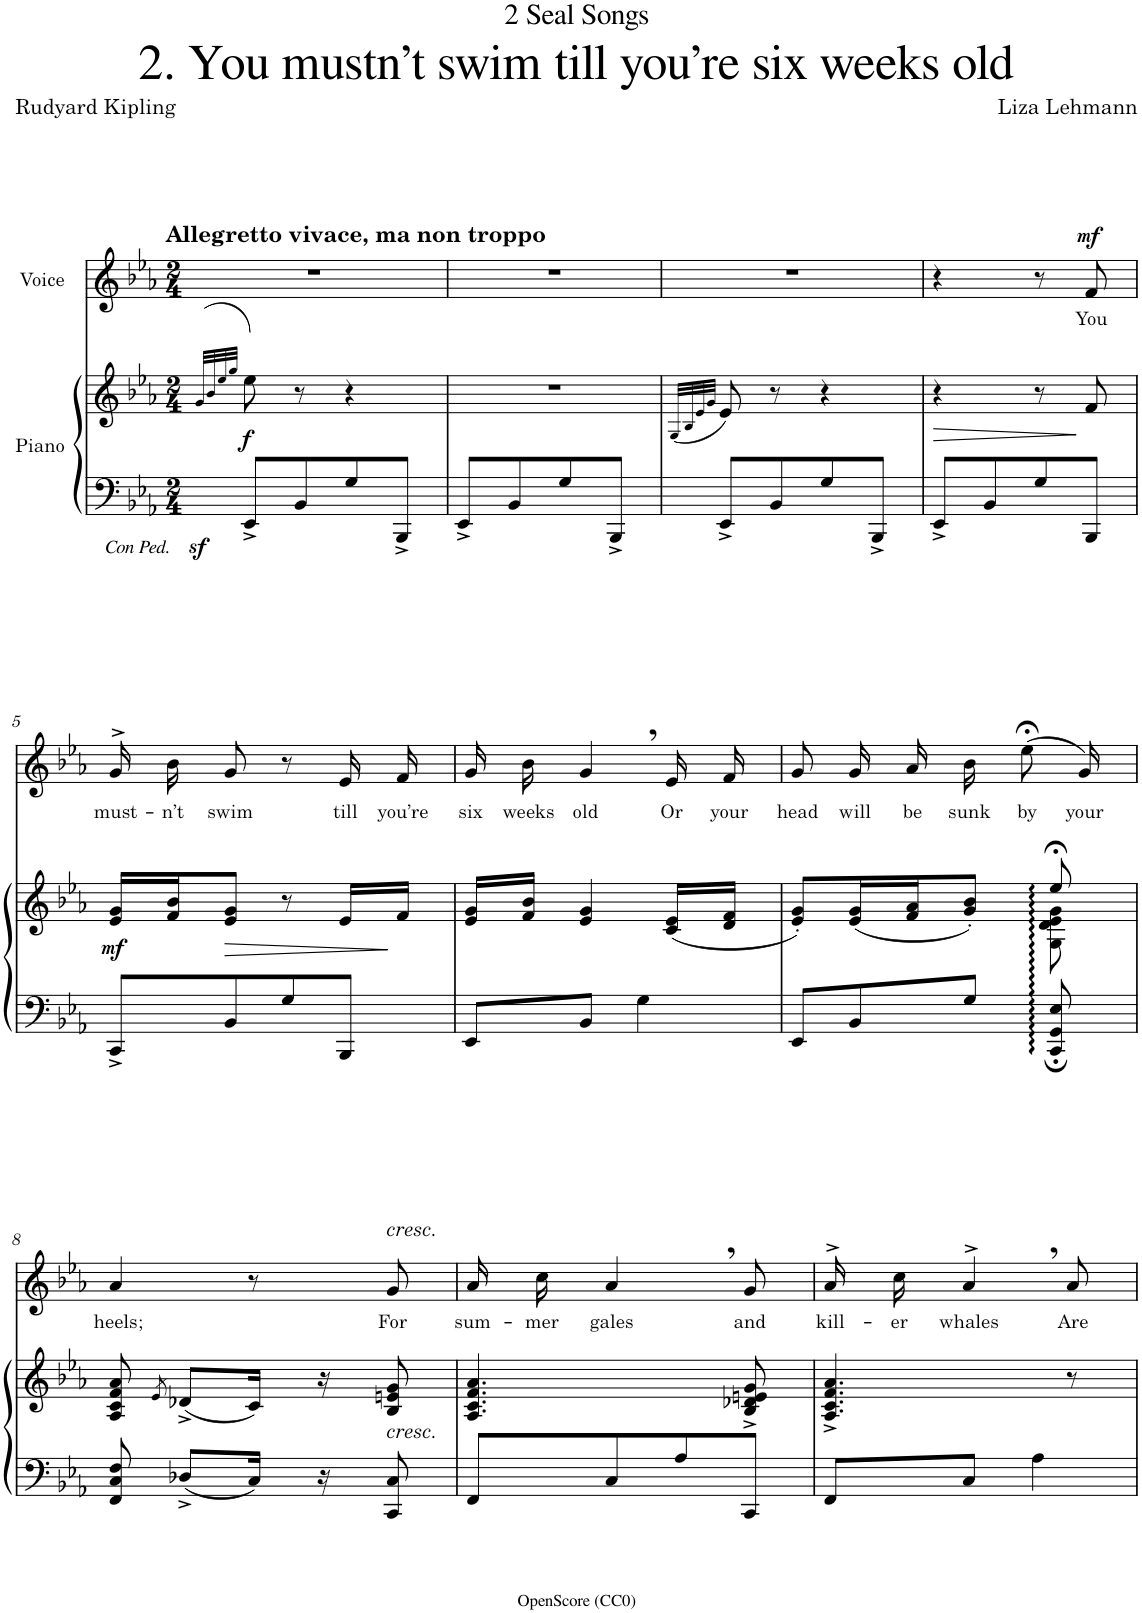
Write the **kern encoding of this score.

**kern	**kern	**dynam	**kern	**text	**dynam
*part2	*part2	*part2	*part1	*part1	*part1
*staff3	*staff2	*staff2/3	*staff1	*staff1	*staff1
*I"Piano	*	*	*I"Voice	*	*
*I'Pno	*	*	*	*	*
*clefF4	*clefG2	*	*clefG2	*	*
*k[b-e-a-]	*k[b-e-a-]	*	*k[b-e-a-]	*	*
*M2/4	*M2/4	*	*M2/4	*	*
=1	=1	=1	=1	=1	=1
.	(>32qg/LLL	.	.	.	.
.	32qb-/	.	.	.	.
.	32qee-/	.	.	.	.
.	32qgg/JJJ	.	.	.	.
!	!	!	!LO:TX:a:B:t=Allegretto vivace, ma non troppo	!	!
!	!	!LO:DY:b=2	!	!	!
!	!	!LO:DY:n=1:b	!	!	!
8EE-z<^/L	8ee-\)	other-dynamics f	2r	.	.
8BB-/	8r	.	.	.	.
8G/	4r	.	.	.	.
8BBB-^/J	.	.	.	.	.
=2	=2	=2	=2	=2	=2
8EE-^/L	2r	.	2r	.	.
8BB-/	.	.	.	.	.
8G/	.	.	.	.	.
8BBB-^/J	.	.	.	.	.
=3	=3	=3	=3	=3	=3
.	(32qG/LLL	.	.	.	.
.	32qB-/	.	.	.	.
.	32qe-/	.	.	.	.
.	32qg/JJJ	.	.	.	.
8EE-^/L	8e-/)	.	2r	.	.
8BB-/	8r	.	.	.	.
8G/	4r	.	.	.	.
8BBB-^/J	.	.	.	.	.
=4	=4	=4	=4	=4	=4
!	!	!LO:HP:b	!	!	!
8EE-^/L	4r	>	4r	.	.
8BB-/	.	.	.	.	.
8G/	8r	.	8r	.	.
!	!	!	!	!LO:LY:b	!LO:DY:a
8BBB-/J	8f/	]	8f/	You	mf
!!LO:LB:g=z
=5	=5	=5	=5	=5	=5
!	!	!LO:DY:b	!	!LO:LY:b	!
8CC^/L	16e-/ 16g/LL	mf	16g^>/LL	must-	.
!	!	!	!	!LO:LY:b	!
.	16f/ 16b-/J	.	16b-/J	-n’t	.
!	!	!LO:HP:b	!	!LO:LY:b	!
8BB-/	8e-/ 8g/J	>	8g/J	swim	.
8G/	8r	.	8r	.	.
!	!	!	!	!LO:LY:b	!
8BBB-/J	16e-/LL	.	16e-/LL	till	.
!	!	!	!	!LO:LY:b	!
.	16f/JJ	]	16f/JJ	you’re	.
=6	=6	=6	=6	=6	=6
!	!	!	!	!LO:LY:b	!
8EE-/L	16e-/ 16g/LL	.	16g/LL	six	.
!	!	!	!	!LO:LY:b	!
.	16f/ 16b-/JJ	.	16b-/JJ	weeks	.
!	!	!	!	!LO:LY:b	!
8BB-/J	4e-/ 4g/	.	4g,/	old	.
4G\	.	.	.	.	.
!	!	!	!	!LO:LY:b	!
.	(16c/ 16e-/LL	.	16e-/LL	Or	.
!	!	!	!	!LO:LY:b	!
.	16d/ 16f/JJ	.	16f/JJ	your	.
=7	=7	=7	=7	=7	=7
*	*^	*	*	*	*
!	!	!	!	!	!LO:LY:b	!
8EE-/L	8e-/' 8g/'L)	4.ryy	.	8g/L	head	.
!	!	!	!	!	!LO:LY:b	!
8BB-/	(16e-/ 16g/L	.	.	16g/L	will	.
!	!	!	!	!	!LO:LY:b	!
.	16f/ 16a-/J	.	.	16a-/JJ	be	.
!	!	!	!	!	!LO:LY:b	!
8G/J	8g/' 8b-/'J)	.	.	16b-/KL	sunk	.
!	!	!	!	!	!LO:LY:b	!
.	.	.	.	(8ee-;</	by	.
8CC/; 8GG/; 8E-/;	8ee-;</	8G\ 8d\ 8e-\ 8g\	.	.	.	.
!	!	!	!	!	!LO:LY:b	!
.	.	.	.	16g/Jk)	your	.
*	*v	*v	*	*	*	*
!!LO:LB:g=z
=8	=8	=8	=8	=8	=8
!	!	!	!	!LO:LY:b	!
8FF/ 8C/ 8F/	8A-/ 8c/ 8f/ 8a-/	.	4a-/	heels;	.
.	8qe-/	.	.	.	.
8D-X^/L	(8d-X^/L	.	.	.	.
16C/Jk	16c/Jk)	.	8r	.	.
16r	16r	.	.	.	.
!	!	!	!LO:TX:a:i:t=cresc.	!	!
!	!LO:TX:b:i:t=cresc.	!	!	!	!
!	!	!	!	!LO:LY:b	!
8CC/ 8C/	8B-/ 8en/ 8g/	.	8g/	For	.
=9	=9	=9	=9	=9	=9
!	!	!	!	!LO:LY:b	!
8FF/L	4.A-/ 4.c/ 4.f/ 4.a-/	.	16a-\LL	sum-	.
!	!	!	!	!LO:LY:b	!
.	.	.	16cc\JJ	-mer	.
!	!	!	!	!LO:LY:b	!
8C/	.	.	4a-,/	gales	.
8A-/	.	.	.	.	.
!	!	!	!	!LO:LY:b	!
8CC/J	8B-/^ 8d-X/^ 8en/^ 8g/^	.	8g/	and	.
=10	=10	=10	=10	=10	=10
!	!	!	!	!LO:LY:b	!
8FF/L	4.A-/^ 4.c/^ 4.f/^ 4.a-/^	.	16a-^>\LL	kill-	.
!	!	!	!	!LO:LY:b	!
.	.	.	16cc\JJ	-er	.
!	!	!	!	!LO:LY:b	!
8C/J	.	.	4a-^>,/	whales	.
4A-\	.	.	.	.	.
!	!	!	!	!LO:LY:b	!
.	8r	.	8a-/	Are	.
=	=	=	=	=	=
*-	*-	*-	*-	*-	*-
